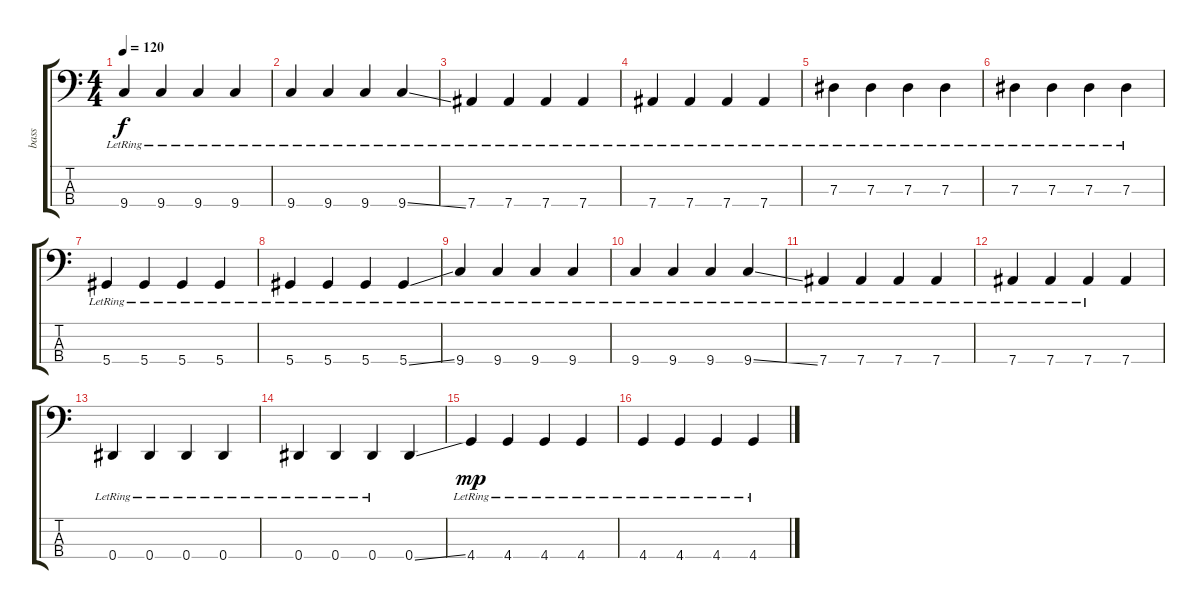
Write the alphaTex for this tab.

\track ("bass" "bass") {instrument electricbassfinger}
\staff {score tabs}
\tuning (Gb2 Db2 Ab1 Eb1) {hide}
\ts (4 4)
\tempo 120
\clef f4
\ks c
9.4{lr}.4{dy f} 9.4{lr}.4 9.4{lr}.4 9.4{lr}.4 |
9.4{lr}.4 9.4{lr}.4 9.4{lr}.4 9.4{ss lr}.4 |
7.4{lr}.4 7.4{lr}.4 7.4{lr}.4 7.4{lr}.4 |
7.4{lr}.4 7.4{lr}.4 7.4{lr}.4 7.4{lr}.4 |
7.3{lr}.4 7.3{lr}.4 7.3{lr}.4 7.3{lr}.4 |
7.3{lr}.4 7.3{lr}.4 7.3{lr}.4 7.3{lr}.4 |
5.4{lr}.4 5.4{lr}.4 5.4{lr}.4 5.4{lr}.4 |
5.4{lr}.4 5.4{lr}.4 5.4{lr}.4 5.4{ss lr}.4 |
9.4{lr}.4 9.4{lr}.4 9.4{lr}.4 9.4{lr}.4 |
9.4{lr}.4 9.4{lr}.4 9.4{lr}.4 9.4{ss lr}.4 |
7.4{lr}.4 7.4{lr}.4 7.4{lr}.4 7.4{lr}.4 |
7.4{lr}.4 7.4{lr}.4 7.4{lr}.4 7.4.4 |
0.4{lr}.4 0.4{lr}.4 0.4{lr}.4 0.4{lr}.4 |
0.4{lr}.4 0.4{lr}.4 0.4{lr}.4 0.4{ss}.4 |
4.4{lr}.4{dy mp} 4.4{lr}.4 4.4{lr}.4 4.4{lr}.4 |
4.4{lr}.4 4.4{lr}.4 4.4{lr}.4 4.4{lr}.4
